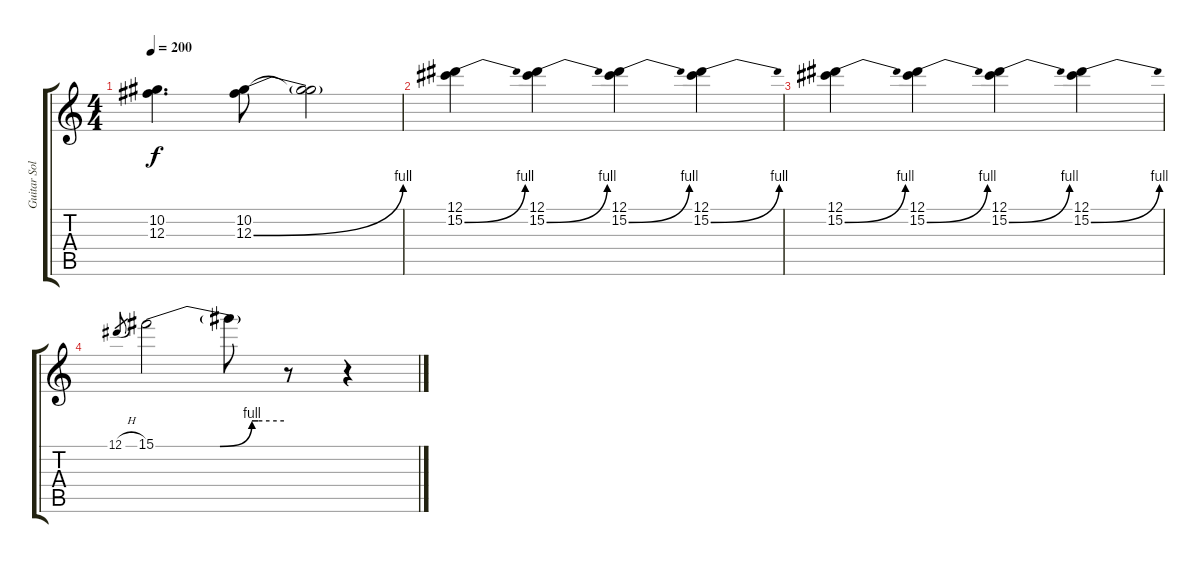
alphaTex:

\track ("Guitar Solo" "Guitar Sol") {instrument overdrivenguitar}
\staff {score tabs}
\tuning (Eb4 Bb3 Gb3 Db3 Ab2 Eb2) {hide}
\ts (4 4)
\tempo 200
\clef g2
\ks c
(10.2{t} 12.3{t}).4{d dy f} (10.2 12.3{be (bend 0 0 60 4)}).8 (10.2{t} 12.3{t}).2 |
(12.1 15.2{be (bend 0 0 60 4)}).4 (12.1 15.2{be (bend 0 0 60 4)}).4 (12.1 15.2{be (bend 0 0 60 4)}).4 (12.1 15.2{be (bend 0 0 60 4)}).4 |
(12.1 15.2{be (bend 0 0 60 4)}).4 (12.1 15.2{be (bend 0 0 60 4)}).4 (12.1 15.2{be (bend 0 0 60 4)}).4 (12.1 15.2{be (bend 0 0 60 4)}).4 |
12.1{h}.8{gr} 15.1{be (custom 0 0 30 0 45 4 48 4 60 4)}.2 15.1{t}.8 r.8 r.4
